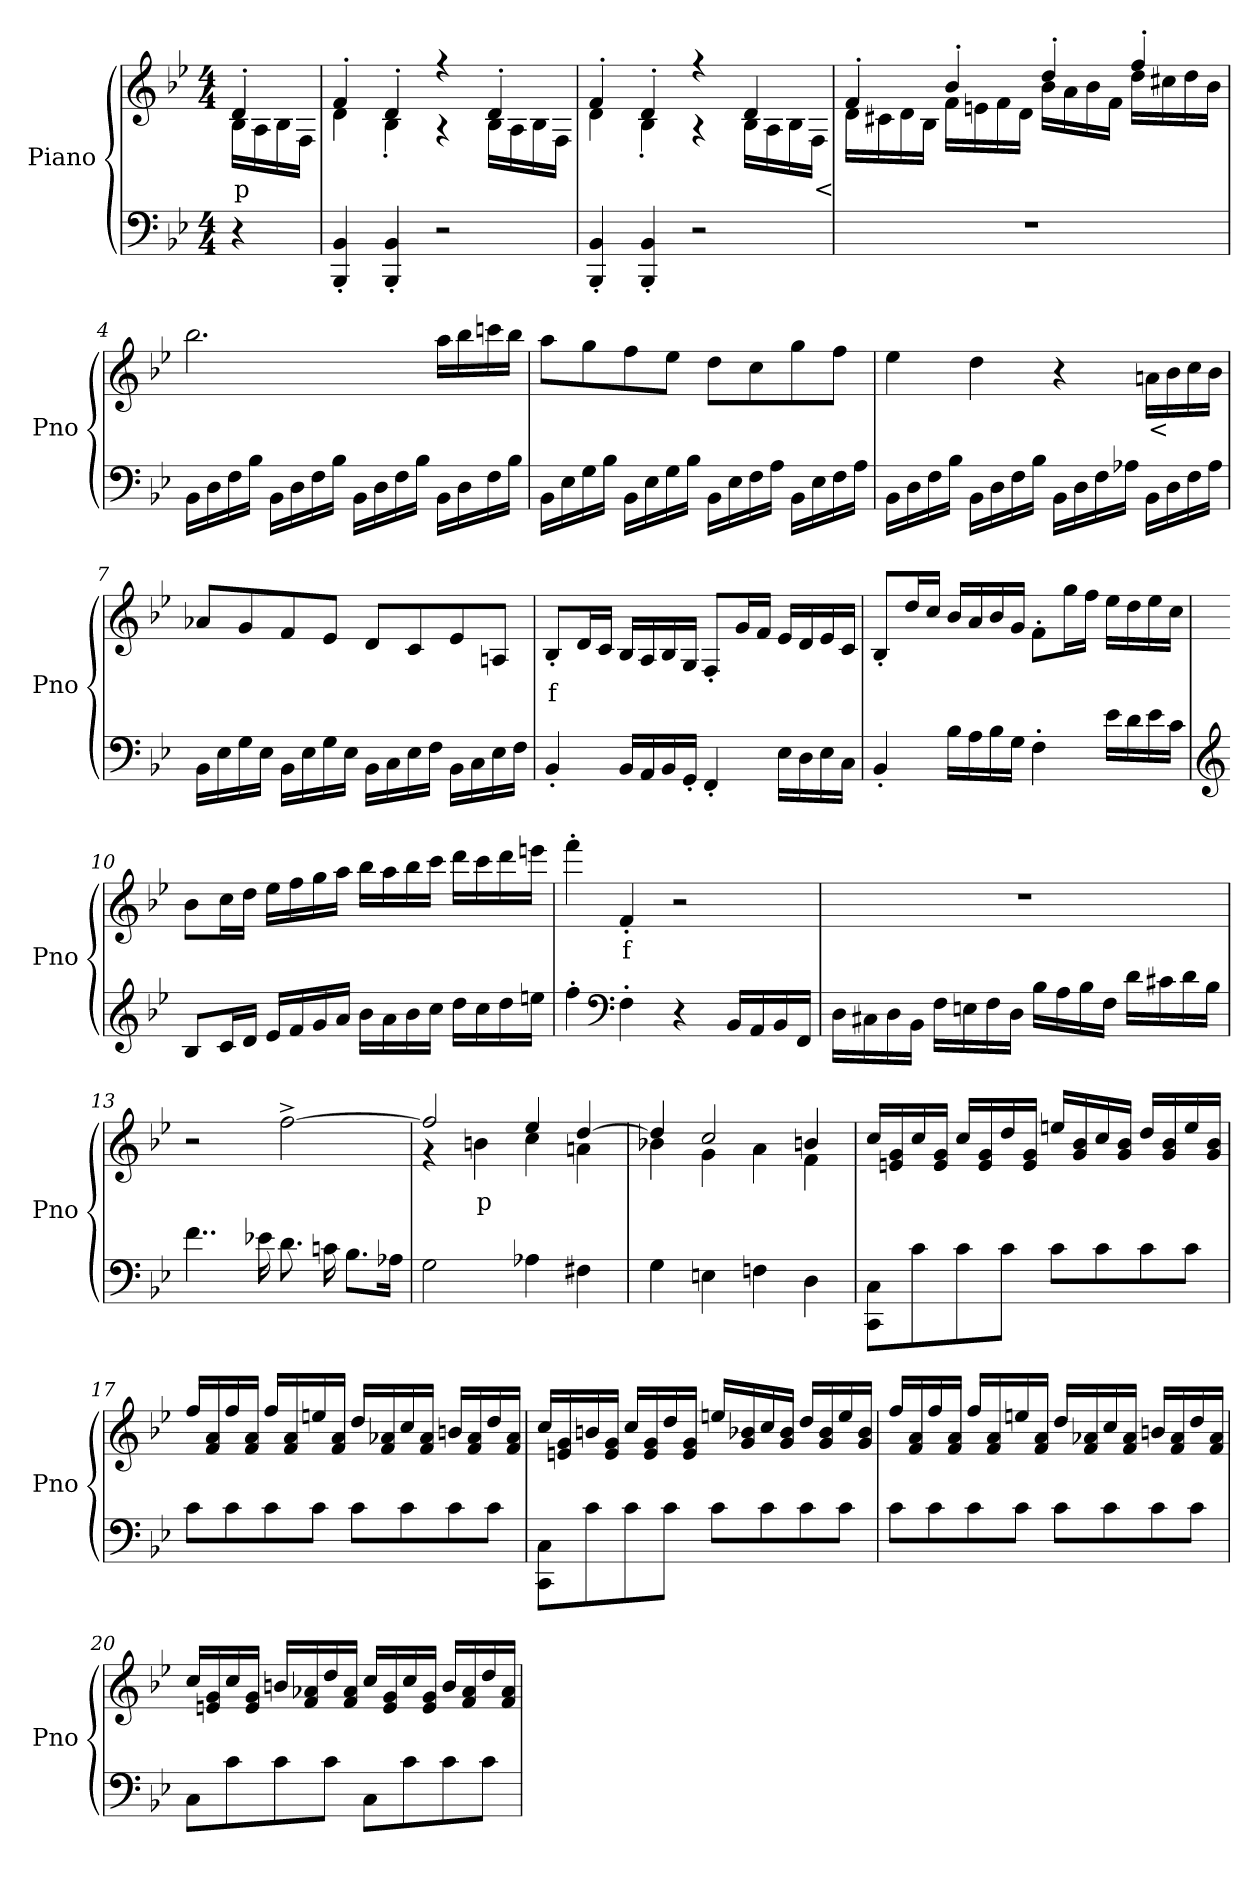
**kern	**kern	**text
*part2	*part1	*part1
*staff2	*staff1	*staff1
*I"Piano	*I"Piano	*
*I'Pno	*I'Pno	*
*clefF4	*clefG2	*
*k[b-e-]	*k[b-e-]	*
*B-:	*B-:	*
*M4/4	*M4/4	*
=	=	=
*	*^	*
4r	4d'/	16B-\LL	p
.	.	16A\	.
.	.	16B-\	.
.	.	16F\JJ	.
=1	=1	=1	=1
4BBB-/' 4BB-/'	4f'/	4d\	.
4BBB-/' 4BB-/'	4d'/	4B-'\	.
2r	4r	4r	.
.	4d'/	16B-\LL	.
.	.	16A\	.
.	.	16B-\	.
.	.	16F\JJ	.
=2	=2	=2	=2
4BBB-/' 4BB-/'	4f'/	4d\	.
4BBB-/' 4BB-/'	4d'/	4B-'\	.
2r	4r	4r	.
.	4d/	16B-\LL	.
.	.	16A\	.
.	.	16B-\	.
.	.	16F\JJ	<
=3	=3	=3	=3
1r	4f'/	16d\LL	.
.	.	16c#X\	.
.	.	16d\	.
.	.	16B-\JJ	.
.	4b-'/	16f\LL	.
.	.	16en\	.
.	.	16f\	.
.	.	16d\JJ	.
.	4dd'/	16b-\LL	.
.	.	16a\	.
.	.	16b-\	.
.	.	16f\JJ	.
.	4ff'/	16dd\LL	.
.	.	16cc#X\	.
.	.	16dd\	.
.	.	16b-\JJ	.
*	*v	*v	*
!!LO:LB:g=z
=4	=4	=4
16BB-\LL	2.bb-\	.
16D\	.	.
16F\	.	.
16B-\JJ	.	.
16BB-\LL	.	.
16D\	.	.
16F\	.	.
16B-\JJ	.	.
16BB-\LL	.	.
16D\	.	.
16F\	.	.
16B-\JJ	.	.
16BB-\LL	16aa\LL	.
16D\	16bb-\	.
16F\	16cccn\	.
16B-\JJ	16bb-\JJ	.
=5	=5	=5
16BB-\LL	8aa\L	.
16E-\	.	.
16G\	8gg\	.
16B-\JJ	.	.
16BB-\LL	8ff\	.
16E-\	.	.
16G\	8ee-\J	.
16B-\JJ	.	.
16BB-\LL	8dd\L	.
16E-\	.	.
16F\	8cc\	.
16A\JJ	.	.
16BB-\LL	8gg\	.
16E-\	.	.
16F\	8ff\J	.
16A\JJ	.	.
=6	=6	=6
16BB-\LL	4ee-\	.
16D\	.	.
16F\	.	.
16B-\JJ	.	.
16BB-\LL	4dd\	.
16D\	.	.
16F\	.	.
16B-\JJ	.	.
16BB-\LL	4r	.
16D\	.	.
16F\	.	.
16A-X\JJ	.	.
16BB-\LL	16an\LL	<
16D\	16b-\	.
16F\	16cc\	.
16A-\JJ	16b-\JJ	.
!!LO:LB:g=z
=7	=7	=7
16BB-\LL	8a-X/L	.
16E-\	.	.
16G\	8g/	.
16E-\JJ	.	.
16BB-\LL	8f/	.
16E-\	.	.
16G\	8e-/J	.
16E-\JJ	.	.
16BB-\LL	8d/L	.
16C\	.	.
16E-\	8c/	.
16F\JJ	.	.
16BB-\LL	8e-/	.
16C\	.	.
16E-\	8An/J	.
16F\JJ	.	.
=8	=8	=8
4BB-'/	8B-'/L	f
.	16d/L	.
.	16c/JJ	.
16BB-/LL	16B-/LL	.
16AA/	16A/	.
16BB-/	16B-/	.
16GG'/JJ	16G/JJ	.
4FF'/	8F'/L	.
.	16g/L	.
.	16f/JJ	.
16E-\LL	16e-/LL	.
16D\	16d/	.
16E-\	16e-/	.
16C\JJ	16c/JJ	.
=9	=9	=9
4BB-'/	8B-'/L	.
.	16dd/L	.
.	16cc/JJ	.
16B-\LL	16b-/LL	.
16A\	16a/	.
16B-\	16b-/	.
16G\JJ	16g/JJ	.
4F'\	8f'\L	.
.	16gg\L	.
.	16ff\JJ	.
16e-\LL	16ee-\LL	.
16d\	16dd\	.
16e-\	16ee-\	.
16c\JJ	16cc\JJ	.
!!LO:LB:g=z
=10	=10	=10
*clefG2	*	*
8B-/L	8b-\L	.
16c/L	16cc\L	.
16d/JJ	16dd\JJ	.
16e-/LL	16ee-\LL	.
16f/	16ff\	.
16g/	16gg\	.
16a/JJ	16aa\JJ	.
16b-\LL	16bb-\LL	.
16a\	16aa\	.
16b-\	16bb-\	.
16cc\JJ	16ccc\JJ	.
16dd\LL	16ddd\LL	.
16cc\	16ccc\	.
16dd\	16ddd\	.
16een\JJ	16eeen\JJ	.
=11	=11	=11
4ff'\	4fff'\	.
*clefF4	*	*
4F'\	4f'/	f
4r	2r	.
16BB-/LL	.	.
16AA/	.	.
16BB-/	.	.
16FF/JJ	.	.
=12	=12	=12
16D\LL	1r	.
16C#X\	.	.
16D\	.	.
16BB-\JJ	.	.
16F\LL	.	.
16En\	.	.
16F\	.	.
16D\JJ	.	.
16B-\LL	.	.
16A\	.	.
16B-\	.	.
16F\JJ	.	.
16d\LL	.	.
16c#X\	.	.
16d\	.	.
16B-\JJ	.	.
!!LO:LB:g=z
=13	=13	=13
4..f\	2r	.
16e-X\	.	.
8.d\	[2ff^\	.
16cn\	.	.
8.B-\L	.	.
16A-X\Jk	.	.
=14	=14	=14
*	*^	*
2G\	2ff/]	4r	.
.	.	4bn\	p
4A-X\	4ee-/	4cc\	.
4F#X\	[4dd/	4an\	.
=15	=15	=15	=15
4G\	4dd/]	4b-X\	.
4En\	2cc/	4g\	.
4Fn\	.	4a\	.
4D\	4bn/	4f\	.
*	*v	*v	*
=16	=16	=16
8CC\ 8C\L	16cc/LL	.
.	16en/ 16g/	.
8c\	16cc/	.
.	16e/ 16g/JJ	.
8c\	16cc/LL	.
.	16e/ 16g/	.
8c\J	16dd/	.
.	16e/ 16g/JJ	.
8c\L	16een/LL	.
.	16g/ 16b-/	.
8c\	16cc/	.
.	16g/ 16b-/JJ	.
8c\	16dd/LL	.
.	16g/ 16b-/	.
8c\J	16ee/	.
.	16g/ 16b-/JJ	.
!!LO:PB:g=z
=17	=17	=17
8c\L	16ff/LL	.
.	16f/ 16a/	.
8c\	16ff/	.
.	16f/ 16a/JJ	.
8c\	16ff/LL	.
.	16f/ 16a/	.
8c\J	16een/	.
.	16f/ 16a/JJ	.
8c\L	16dd/LL	.
.	16f/ 16a-X/	.
8c\	16cc/	.
.	16f/ 16a-/JJ	.
8c\	16bn/LL	.
.	16f/ 16a-/	.
8c\J	16dd/	.
.	16f/ 16a-/JJ	.
=18	=18	=18
8CC\ 8C\L	16cc/LL	.
.	16en/ 16g/	.
8c\	16bn/	.
.	16e/ 16g/JJ	.
8c\	16cc/LL	.
.	16e/ 16g/	.
8c\J	16dd/	.
.	16e/ 16g/JJ	.
8c\L	16een/LL	.
.	16g/ 16b-X/	.
8c\	16cc/	.
.	16g/ 16b-/JJ	.
8c\	16dd/LL	.
.	16g/ 16b-/	.
8c\J	16ee/	.
.	16g/ 16b-/JJ	.
=19	=19	=19
8c\L	16ff/LL	.
.	16f/ 16a/	.
8c\	16ff/	.
.	16f/ 16a/JJ	.
8c\	16ff/LL	.
.	16f/ 16a/	.
8c\J	16een/	.
.	16f/ 16a/JJ	.
8c\L	16dd/LL	.
.	16f/ 16a-X/	.
8c\	16cc/	.
.	16f/ 16a-/JJ	.
8c\	16bn/LL	.
.	16f/ 16a-/	.
8c\J	16dd/	.
.	16f/ 16a-/JJ	.
!!LO:LB:g=z
=20	=20	=20
8C\L	16cc/LL	.
.	16en/ 16g/	.
8c\	16cc/	.
.	16e/ 16g/JJ	.
8c\	16bn/LL	.
.	16f/ 16a-X/	.
8c\J	16dd/	.
.	16f/ 16a-/JJ	.
8C\L	16cc/LL	.
.	16e/ 16g/	.
8c\	16cc/	.
.	16e/ 16g/JJ	.
8c\	16b/LL	.
.	16f/ 16a-/	.
8c\J	16dd/	.
.	16f/ 16a-/JJ	.
=	=	=
*-	*-	*-
